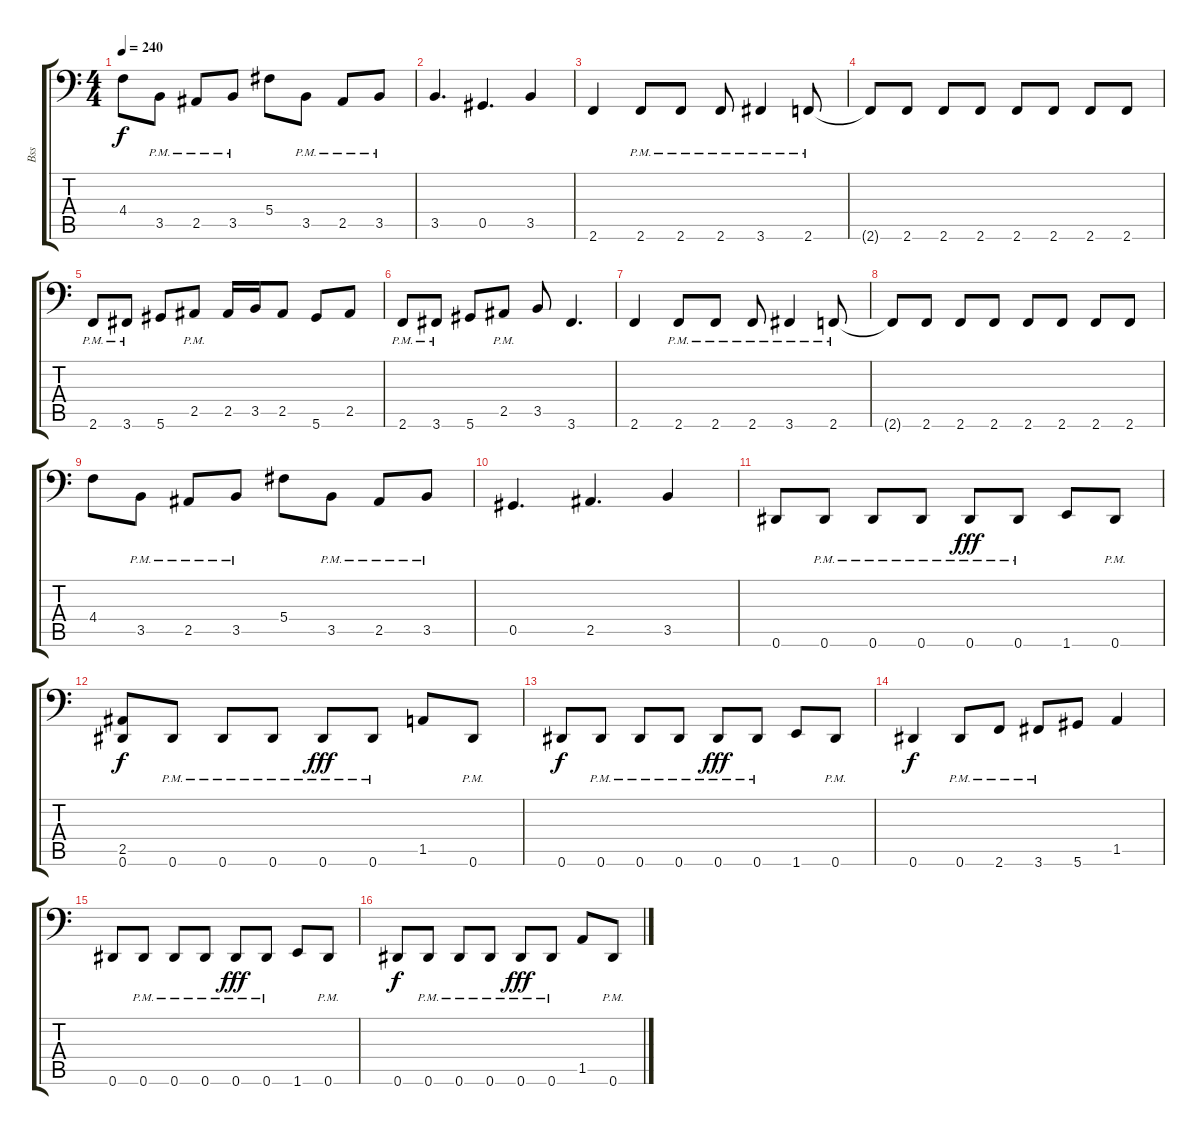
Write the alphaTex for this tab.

\track ("Bss" "Bss") {instrument electricbasspick}
\staff {score tabs}
\tuning (Eb3 Bb2 Gb2 Db2 Ab1 Eb1) {hide}
\ts (4 4)
\tempo 240
\clef f4
\ks c
4.4.8{dy f} 3.5{pm}.8 2.5{pm}.8 3.5{pm}.8 5.4.8 3.5{pm}.8 2.5{pm}.8 3.5{pm}.8 |
3.5.4{d} 0.5.4{d} 3.5.4 |
2.6.4 2.6{pm}.8 2.6{pm}.8 2.6{pm}.8 3.6{pm}.4 2.6{pm}.8 |
2.6{t}.8 2.6.8 2.6.8 2.6.8 2.6.8 2.6.8 2.6.8 2.6.8 |
2.6{pm}.8 3.6{pm}.8 5.6.8 2.5{pm}.8 2.5.16 3.5.16 2.5.8 5.6.8 2.5.8 |
2.6{pm}.8 3.6{pm}.8 5.6.8 2.5{pm}.8 3.5.8 3.6.4{d} |
2.6.4 2.6{pm}.8 2.6{pm}.8 2.6{pm}.8 3.6{pm}.4 2.6{pm}.8 |
2.6{t}.8 2.6.8 2.6.8 2.6.8 2.6.8 2.6.8 2.6.8 2.6.8 |
4.4.8 3.5{pm}.8 2.5{pm}.8 3.5{pm}.8 5.4.8 3.5{pm}.8 2.5{pm}.8 3.5{pm}.8 |
0.5.4{d} 2.5.4{d} 3.5.4 |
0.6.8 0.6{pm}.8 0.6{pm}.8 0.6{pm}.8 0.6{pm}.8{dy fff} 0.6{pm}.8 1.6.8 0.6{pm}.8 |
(2.5 0.6).8{dy f} 0.6{pm}.8 0.6{pm}.8 0.6{pm}.8 0.6{pm}.8{dy fff} 0.6{pm}.8 1.5.8 0.6{pm}.8 |
0.6.8{dy f} 0.6{pm}.8 0.6{pm}.8 0.6{pm}.8 0.6{pm}.8{dy fff} 0.6{pm}.8 1.6.8 0.6{pm}.8 |
0.6.4{dy f} 0.6{pm}.8 2.6{pm}.8 3.6{pm}.8 5.6.8 1.5.4 |
0.6.8 0.6{pm}.8 0.6{pm}.8 0.6{pm}.8 0.6{pm}.8{dy fff} 0.6{pm}.8 1.6.8 0.6{pm}.8 |
0.6.8{dy f} 0.6{pm}.8 0.6{pm}.8 0.6{pm}.8 0.6{pm}.8{dy fff} 0.6{pm}.8 1.5.8 0.6{pm}.8
